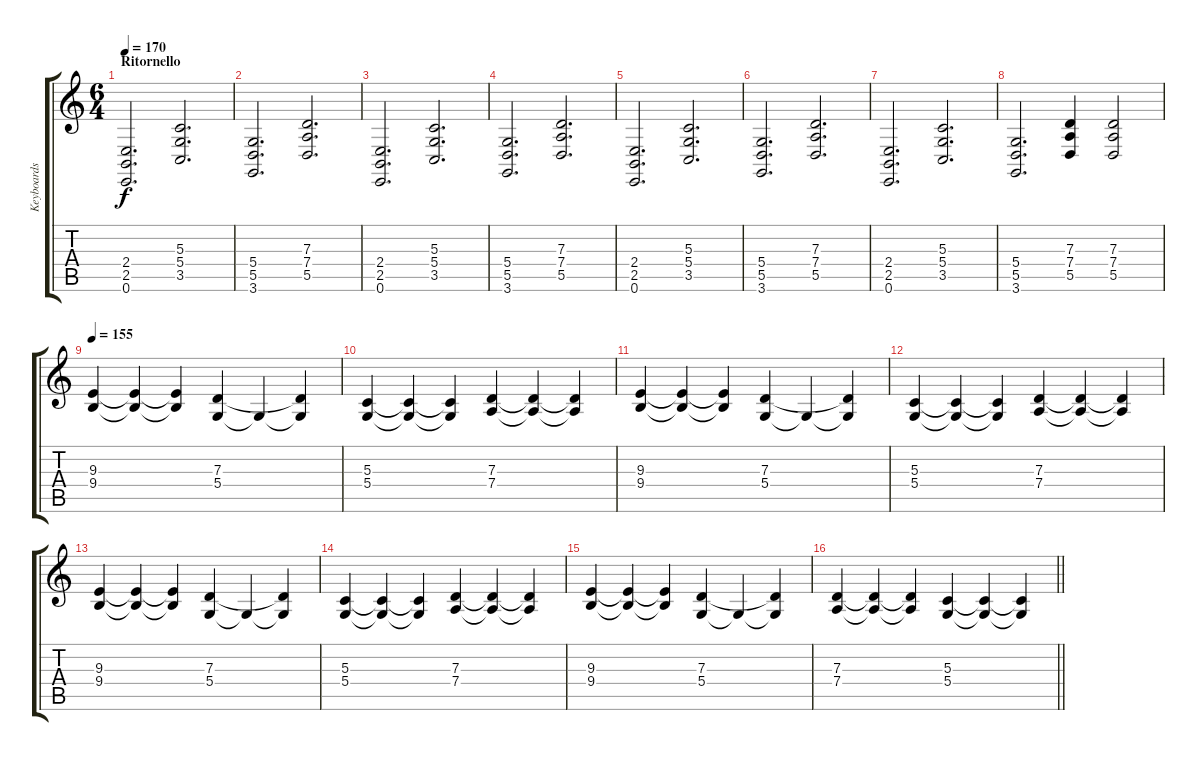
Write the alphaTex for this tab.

\track ("Keyboards" "Keyboards") {instrument stringensemble1}
\staff {score tabs}
\tuning (E4 B3 G3 D3 A2 E2) {hide}
\ts (6 4)
\section ("" "Ritornello")
\tempo 170
\clef g2
\ks c
(2.4 2.5 0.6).2{d dy f volume 12} (5.3 5.4 3.5).2{d} |
(5.4 5.5 3.6).2{d} (7.3 7.4 5.5).2{d} |
(2.4 2.5 0.6).2{d} (5.3 5.4 3.5).2{d} |
(5.4 5.5 3.6).2{d} (7.3 7.4 5.5).2{d} |
(2.4 2.5 0.6).2{d} (5.3 5.4 3.5).2{d} |
(5.4 5.5 3.6).2{d} (7.3 7.4 5.5).2{d} |
(2.4 2.5 0.6).2{d} (5.3 5.4 3.5).2{d} |
(5.4 5.5 3.6).2{d} (7.3 7.4 5.5).4 (7.3 7.4 5.5).2 |
\tempo 155
(9.3 9.4).4{volume 6} (9.3{t} 9.4{t}).4 (9.3{t} 9.4{t}).4 (7.3 5.4).4 5.4{t}.4 (7.3{t} 5.4{t}).4 |
(5.3 5.4).4 (5.3{t} 5.4{t}).4 (5.3{t} 5.4{t}).4 (7.3 7.4).4 (7.3{t} 7.4{t}).4 (7.3{t} 7.4{t}).4 |
(9.3 9.4).4 (9.3{t} 9.4{t}).4 (9.3{t} 9.4{t}).4 (7.3 5.4).4 5.4{t}.4 (7.3{t} 5.4{t}).4 |
(5.3 5.4).4 (5.3{t} 5.4{t}).4 (5.3{t} 5.4{t}).4 (7.3 7.4).4 (7.3{t} 7.4{t}).4 (7.3{t} 7.4{t}).4 |
(9.3 9.4).4 (9.3{t} 9.4{t}).4 (9.3{t} 9.4{t}).4 (7.3 5.4).4 5.4{t}.4 (7.3{t} 5.4{t}).4 |
(5.3 5.4).4 (5.3{t} 5.4{t}).4 (5.3{t} 5.4{t}).4 (7.3 7.4).4 (7.3{t} 7.4{t}).4 (7.3{t} 7.4{t}).4 |
(9.3 9.4).4 (9.3{t} 9.4{t}).4 (9.3{t} 9.4{t}).4 (7.3 5.4).4 5.4{t}.4 (7.3{t} 5.4{t}).4 |
\barLineRight lightlight
(7.3 7.4).4 (7.3{t} 7.4{t}).4 (7.3{t} 7.4{t}).4 (5.3 5.4).4 (5.3{t} 5.4{t}).4 (5.3{t} 5.4{t}).4
